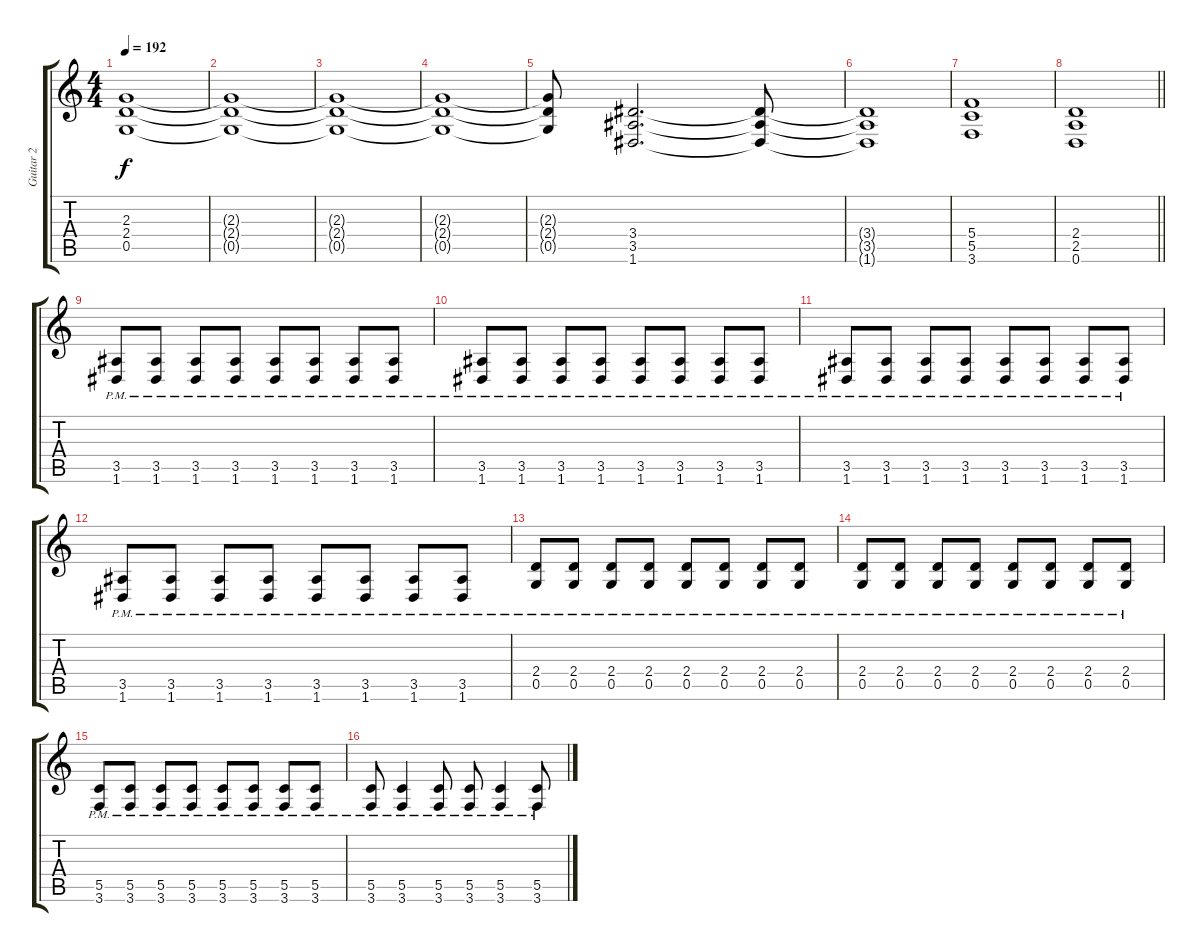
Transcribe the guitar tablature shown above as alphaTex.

\track ("Guitar 2" "Guitar 2") {instrument distortionguitar}
\staff {score tabs}
\tuning (D4 A3 F3 C3 G2 D2) {hide}
\ts (4 4)
\tempo 192
\clef g2
\ks c
(2.3 2.4 0.5).1{dy f volume 11} |
(2.3{t} 2.4{t} 0.5{t}).1 |
(2.3{t} 2.4{t} 0.5{t}).1 |
(2.3{t} 2.4{t} 0.5{t}).1 |
(2.3{t} 2.4{t} 0.5{t}).8 (3.4 3.5 1.6).2{d} (3.4{t} 3.5{t} 1.6{t}).8 |
(3.4{t} 3.5{t} 1.6{t}).1 |
(5.4 5.5 3.6).1 |
\barLineRight lightlight
(2.4 2.5 0.6).1 |
\section ("" "")
(3.5{pm} 1.6{pm}).8{volume 10} (3.5{pm} 1.6{pm}).8 (3.5{pm} 1.6{pm}).8 (3.5{pm} 1.6{pm}).8 (3.5{pm} 1.6{pm}).8 (3.5{pm} 1.6{pm}).8 (3.5{pm} 1.6{pm}).8 (3.5{pm} 1.6{pm}).8 |
(3.5{pm} 1.6{pm}).8 (3.5{pm} 1.6{pm}).8 (3.5{pm} 1.6{pm}).8 (3.5{pm} 1.6{pm}).8 (3.5{pm} 1.6{pm}).8 (3.5{pm} 1.6{pm}).8 (3.5{pm} 1.6{pm}).8 (3.5{pm} 1.6{pm}).8 |
(3.5{pm} 1.6{pm}).8 (3.5{pm} 1.6{pm}).8 (3.5{pm} 1.6{pm}).8 (3.5{pm} 1.6{pm}).8 (3.5{pm} 1.6{pm}).8 (3.5{pm} 1.6{pm}).8 (3.5{pm} 1.6{pm}).8 (3.5{pm} 1.6{pm}).8 |
(3.5{pm} 1.6{pm}).8 (3.5{pm} 1.6{pm}).8 (3.5{pm} 1.6{pm}).8 (3.5{pm} 1.6{pm}).8 (3.5{pm} 1.6{pm}).8 (3.5{pm} 1.6{pm}).8 (3.5{pm} 1.6{pm}).8 (3.5{pm} 1.6{pm}).8 |
(2.4{pm} 0.5{pm}).8 (2.4{pm} 0.5{pm}).8 (2.4{pm} 0.5{pm}).8 (2.4{pm} 0.5{pm}).8 (2.4{pm} 0.5{pm}).8 (2.4{pm} 0.5{pm}).8 (2.4{pm} 0.5{pm}).8 (2.4{pm} 0.5{pm}).8 |
(2.4{pm} 0.5{pm}).8 (2.4{pm} 0.5{pm}).8 (2.4{pm} 0.5{pm}).8 (2.4{pm} 0.5{pm}).8 (2.4{pm} 0.5{pm}).8 (2.4{pm} 0.5{pm}).8 (2.4{pm} 0.5{pm}).8 (2.4{pm} 0.5{pm}).8 |
(5.5{pm} 3.6{pm}).8 (5.5{pm} 3.6{pm}).8 (5.5{pm} 3.6{pm}).8 (5.5{pm} 3.6{pm}).8 (5.5{pm} 3.6{pm}).8 (5.5{pm} 3.6{pm}).8 (5.5{pm} 3.6{pm}).8 (5.5{pm} 3.6{pm}).8 |
(5.5{pm} 3.6{pm}).8 (5.5{pm} 3.6{pm}).4 (5.5{pm} 3.6{pm}).8 (5.5{pm} 3.6{pm}).8 (5.5{pm} 3.6{pm}).4 (5.5{pm} 3.6{pm}).8
